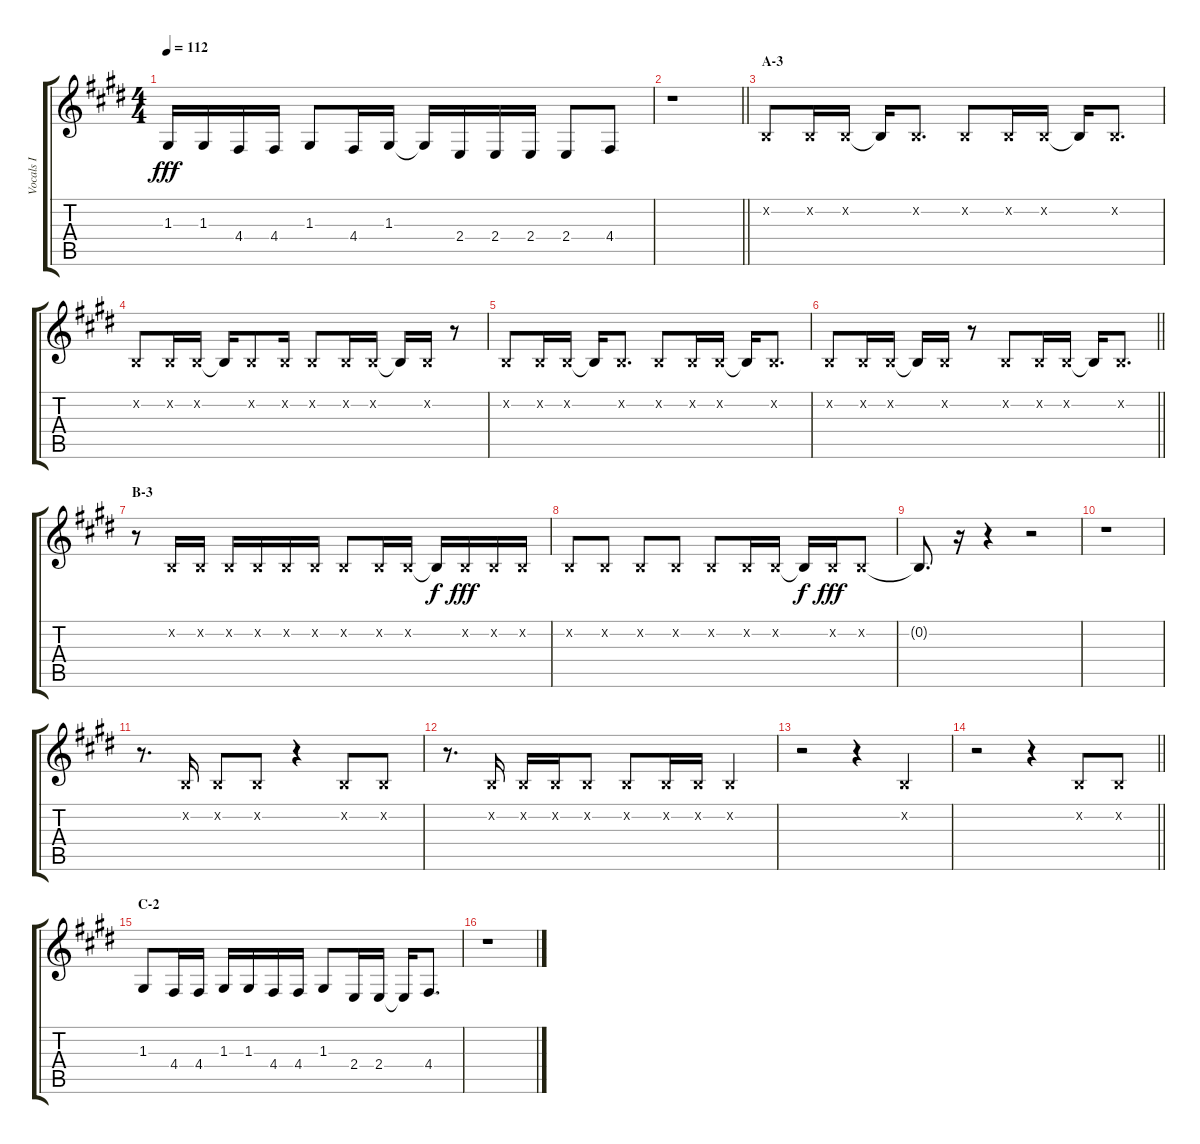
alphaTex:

\track ("Vocals I" "Vocals I") {instrument voiceoohs}
\staff {score tabs}
\tuning (E4 B3 G3 D3 A2 E2) {hide}
\ts (4 4)
\tempo 112
\clef g2
\ks e
1.3.16{dy fff} 1.3.16 4.4.16 4.4.16 1.3.8 4.4.16 1.3.16 1.3{t}.16 2.4.16 2.4.16 2.4.16 2.4.8 4.4.8 |
\barLineRight lightlight
r.1 |
\section ("" "A-3")
0.2{x}.8 0.2{x}.16 0.2{x}.16 0.2{t}.16 0.2{x}.8{d} 0.2{x}.8 0.2{x}.16 0.2{x}.16 0.2{t}.16 0.2{x}.8{d} |
0.2{x}.8 0.2{x}.16 0.2{x}.16 0.2{t}.16 0.2{x}.8 0.2{x}.16 0.2{x}.8 0.2{x}.16 0.2{x}.16 0.2{t}.16 0.2{x}.16 r.8 |
0.2{x}.8 0.2{x}.16 0.2{x}.16 0.2{t}.16 0.2{x}.8{d} 0.2{x}.8 0.2{x}.16 0.2{x}.16 0.2{t}.16 0.2{x}.8{d} |
\barLineRight lightlight
0.2{x}.8 0.2{x}.16 0.2{x}.16 0.2{t}.16 0.2{x}.16 r.8 0.2{x}.8 0.2{x}.16 0.2{x}.16 0.2{t}.16 0.2{x}.8{d} |
\section ("" "B-3")
r.8 0.2{x}.16 0.2{x}.16 0.2{x}.16 0.2{x}.16 0.2{x}.16 0.2{x}.16 0.2{x}.8 0.2{x}.16 0.2{x}.16 0.2{t}.16{dy f} 0.2{x}.16{dy fff} 0.2{x}.16 0.2{x}.16 |
0.2{x}.8 0.2{x}.8 0.2{x}.8 0.2{x}.8 0.2{x}.8 0.2{x}.16 0.2{x}.16 0.2{t}.16{dy f} 0.2{x}.16{dy fff} 0.2{x}.8 |
0.2{t}.8{d} r.16 r.4 r.2 |
r.1 |
r.8{d} 0.2{x}.16 0.2{x}.8 0.2{x}.8 r.4 0.2{x}.8 0.2{x}.8 |
r.8{d} 0.2{x}.16 0.2{x}.16 0.2{x}.16 0.2{x}.8 0.2{x}.8 0.2{x}.16 0.2{x}.16 0.2{x}.4 |
r.2 r.4 0.2{x}.4 |
\barLineRight lightlight
r.2 r.4 0.2{x}.8 0.2{x}.8 |
\section ("" "C-2")
1.3.8 4.4.16 4.4.16 1.3.16 1.3.16 4.4.16 4.4.16 1.3.8 2.4.16 2.4.16 2.4{t}.16 4.4.8{d} |
r.1
